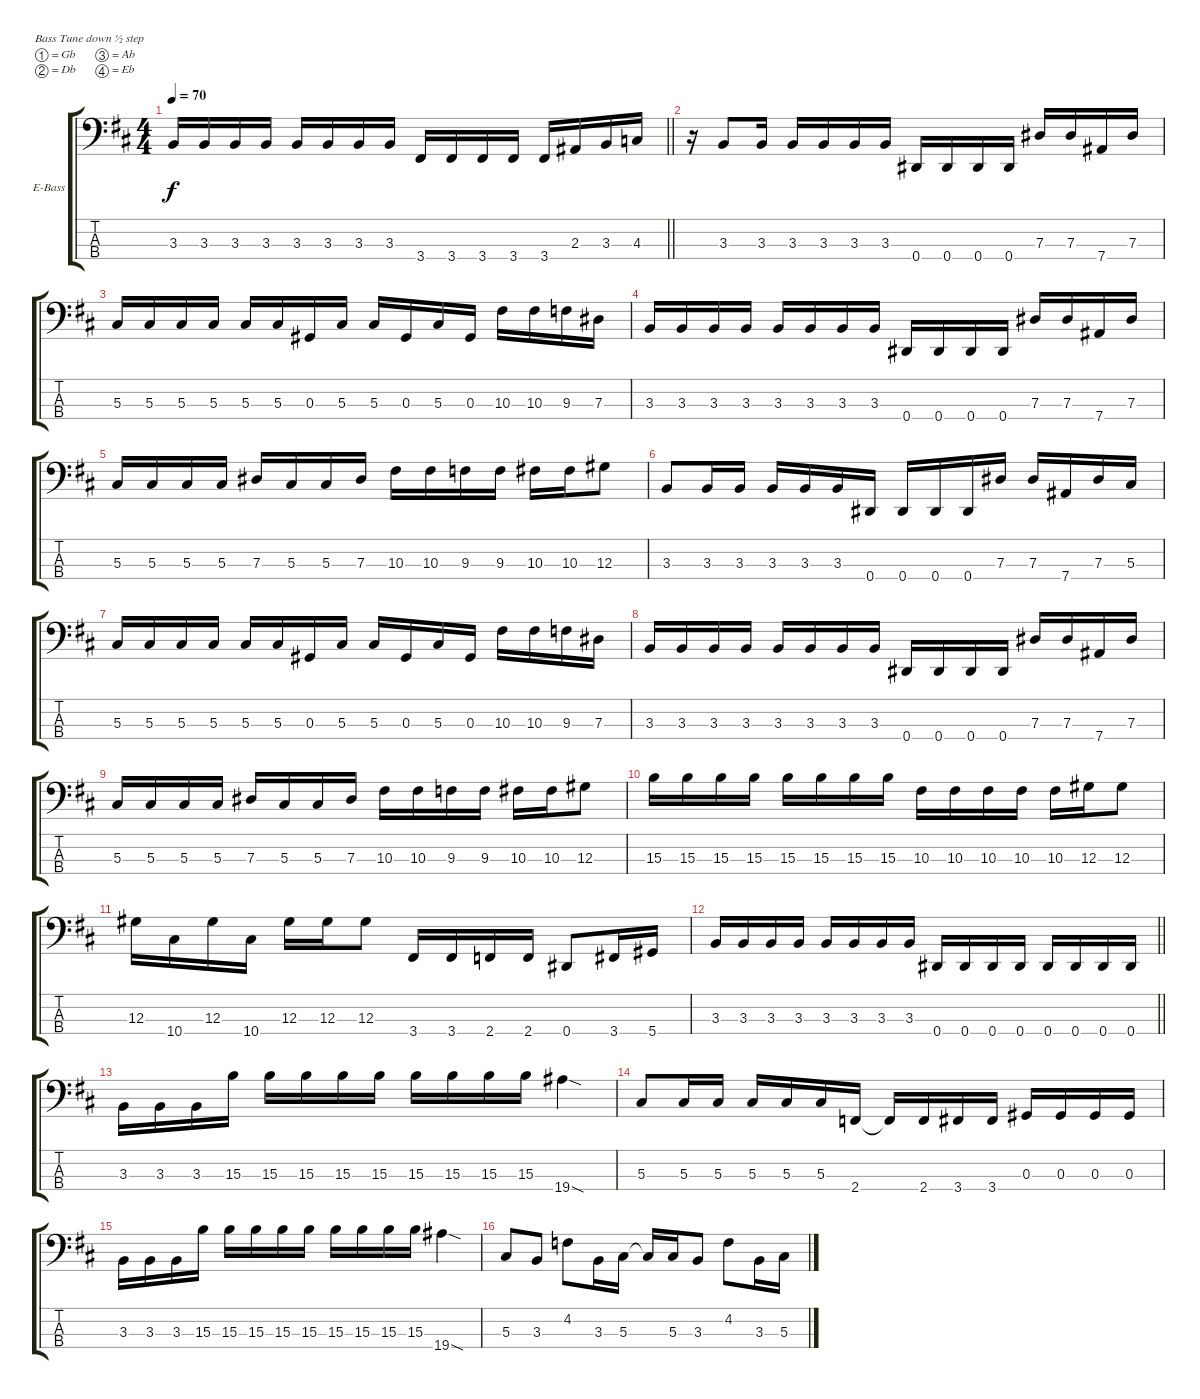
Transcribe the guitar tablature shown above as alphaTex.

\bracketExtendMode groupsimilarinstruments
\firstSystemTrackNameOrientation horizontal
\otherSystemsTrackNameOrientation horizontal
\track ("Untitled" "E-Bass") {instrument electricbassfinger}
\staff {score tabs}
\tuning (Gb2 Db2 Ab1 Eb1)
\ts (4 4)
\tempo 70
\clef f4
\barLineRight lightlight
\ks d
3.3.16{dy f} 3.3.16 3.3.16 3.3.16 3.3.16 3.3.16 3.3.16 3.3.16 3.4.16 3.4.16 3.4.16 3.4.16 3.4.16 2.3.16 3.3.16 4.3.16 |
r.16 3.3.8 3.3.16 3.3.16 3.3.16 3.3.16 3.3.16 0.4.16 0.4.16 0.4.16 0.4.16 7.3.16 7.3.16 7.4.16 7.3.16 |
5.3.16 5.3.16 5.3.16 5.3.16 5.3.16 5.3.16 0.3.16 5.3.16 5.3.16 0.3.16 5.3.16 0.3.16 10.3.16 10.3.16 9.3.16 7.3.16 |
3.3.16 3.3.16 3.3.16 3.3.16 3.3.16 3.3.16 3.3.16 3.3.16 0.4.16 0.4.16 0.4.16 0.4.16 7.3.16 7.3.16 7.4.16 7.3.16 |
5.3.16 5.3.16 5.3.16 5.3.16 7.3.16 5.3.16 5.3.16 7.3.16 10.3.16 10.3.16 9.3.16 9.3.16 10.3.16 10.3.16 12.3.8 |
3.3.8 3.3.16 3.3.16 3.3.16 3.3.16 3.3.16 0.4.16 0.4.16 0.4.16 0.4.16 7.3.16 7.3.16 7.4.16 7.3.16 5.3.16 |
5.3.16 5.3.16 5.3.16 5.3.16 5.3.16 5.3.16 0.3.16 5.3.16 5.3.16 0.3.16 5.3.16 0.3.16 10.3.16 10.3.16 9.3.16 7.3.16 |
3.3.16 3.3.16 3.3.16 3.3.16 3.3.16 3.3.16 3.3.16 3.3.16 0.4.16 0.4.16 0.4.16 0.4.16 7.3.16 7.3.16 7.4.16 7.3.16 |
5.3.16 5.3.16 5.3.16 5.3.16 7.3.16 5.3.16 5.3.16 7.3.16 10.3.16 10.3.16 9.3.16 9.3.16 10.3.16 10.3.16 12.3.8 |
15.3.16 15.3.16 15.3.16 15.3.16 15.3.16 15.3.16 15.3.16 15.3.16 10.3.16 10.3.16 10.3.16 10.3.16 10.3.16 12.3.16 12.3.8 |
12.3.16 10.4.16 12.3.16 10.4.16 12.3.16 12.3.16 12.3.8 3.4.16 3.4.16 2.4.16 2.4.16 0.4.8 3.4.16 5.4.16 |
\barLineRight lightlight
3.3.16 3.3.16 3.3.16 3.3.16 3.3.16 3.3.16 3.3.16 3.3.16 0.4.16 0.4.16 0.4.16 0.4.16 0.4.16 0.4.16 0.4.16 0.4.16 |
\section ("" " ")
3.3.16 3.3.16 3.3.16 15.3.16 15.3.16 15.3.16 15.3.16 15.3.16 15.3.16 15.3.16 15.3.16 15.3.16 19.4{sod}.4 |
5.3.8 5.3.16 5.3.16 5.3.16 5.3.16 5.3.16 2.4.16 2.4{t}.16 2.4.16 3.4.16 3.4.16 0.3.16 0.3.16 0.3.16 0.3.16 |
3.3.16 3.3.16 3.3.16 15.3.16 15.3.16 15.3.16 15.3.16 15.3.16 15.3.16 15.3.16 15.3.16 15.3.16 19.4{sod}.4 |
5.3.8 3.3.8 4.2.8 3.3.16 5.3.16 5.3{t}.16 5.3.16 3.3.8 4.2.8 3.3.16 5.3.16
